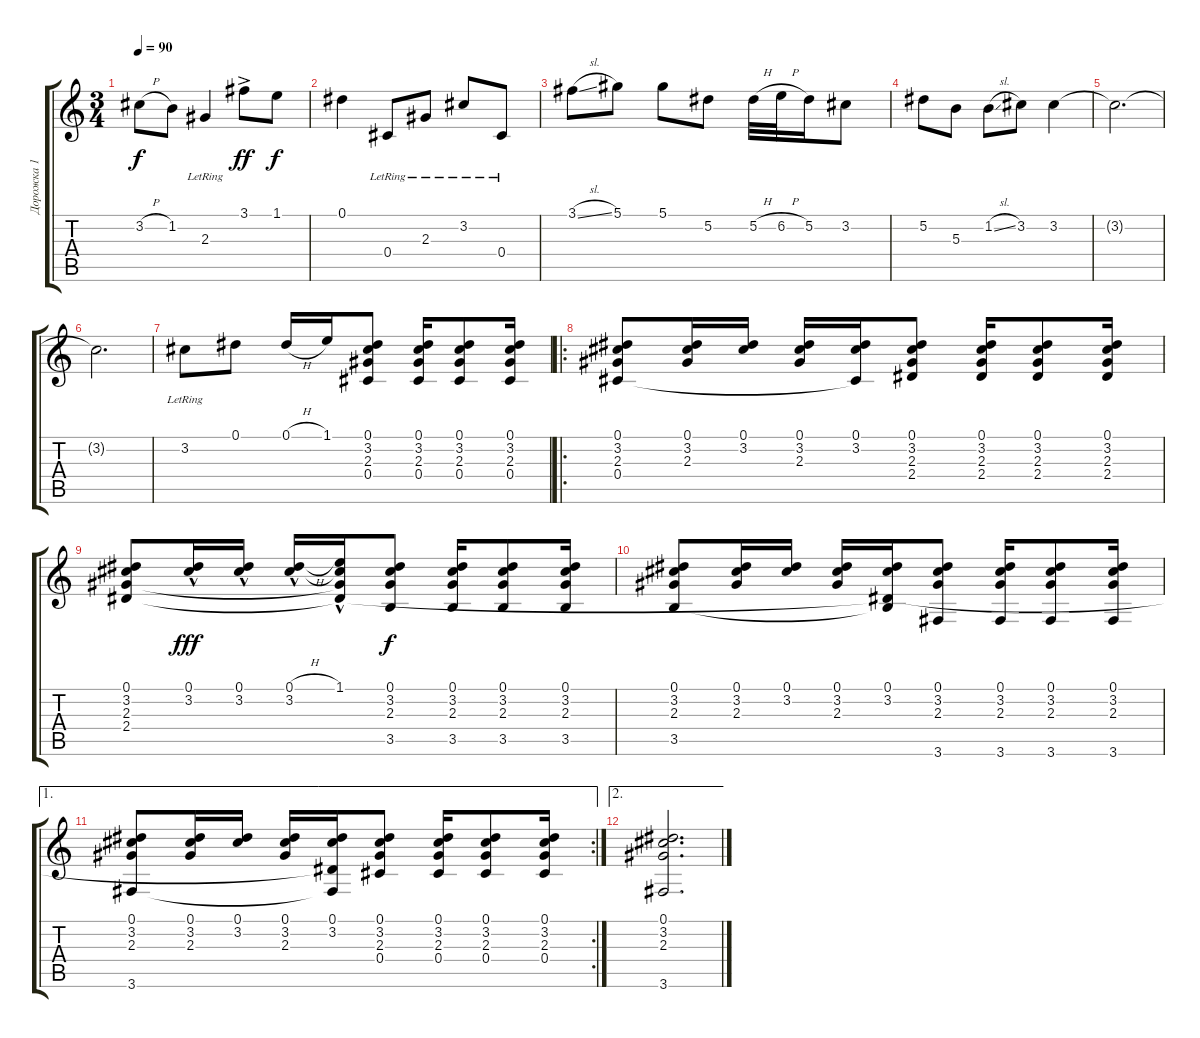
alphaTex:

\track ("Дорожка 1" "Дорожка 1") {instrument electricguitarjazz}
\staff {score tabs}
\tuning (Eb4 Bb3 Gb3 Db3 Ab2 Eb2) {hide}
\ts (3 4)
\tempo 90
\clef g2
\ks c
3.2{h}.8{dy f} 1.2.8 2.3{lr}.4 3.1{ac}.8{dy ff} 1.1.8{dy f} |
0.1.4 0.4{lr}.8 2.3{lr}.8 3.2{lr}.8 0.4{lr}.8 |
3.1{sl}.8 5.1.8 5.1.8 5.2.8 5.2{h}.32 6.2{h}.32 5.2.16 3.2.8 |
5.2.8 5.3.8 1.2{sl}.8 3.2.8 3.2.4 |
3.2{t}.2{d} |
3.2{t}.2{d} |
3.2{lr}.8 0.1.8 0.1{h}.16 1.1.16 (0.1 3.2 2.3 0.4).8 (0.1 3.2 2.3 0.4).16 (0.1 3.2 2.3 0.4).8 (0.1 3.2 2.3 0.4).16 |
\ro
(0.1 3.2 2.3 0.4).8 (0.1 3.2 2.3).16 (0.1 3.2).16 (0.1 3.2 2.3).16 (0.1 3.2 0.4{t}).16 (0.1 3.2 2.3 2.4).8 (0.1 3.2 2.3 2.4).16 (0.1 3.2 2.3 2.4).8 (0.1 3.2 2.3 2.4).16 |
(0.1 3.2 2.3 2.4).8 (0.1 3.2{hac}).16{dy fff} (0.1{hac} 3.2).16 (0.1{h hac} 3.2).16 (1.1{hac} 3.2{t} 2.3{t} 2.4{t}).16 (0.1 3.2 2.3 3.5).8{dy f} (0.1 3.2 2.3 3.5).16 (0.1 3.2 2.3 3.5).8 (0.1 3.2 2.3 3.5).16 |
(0.1 3.2 2.3 3.5).8 (0.1 3.2 2.3).16 (0.1 3.2).16 (0.1 3.2 2.3).16 (0.1 3.2 2.4{t} 3.5{t}).16 (0.1 3.2 2.3 3.6).8 (0.1 3.2 2.3 3.6).16 (0.1 3.2 2.3 3.6).8 (0.1 3.2 2.3 3.6).16 |
\ae 1
\rc 2
(0.1 3.2 2.3 3.6).8 (0.1 3.2 2.3).16 (0.1 3.2).16 (0.1 3.2 2.3).16 (0.1 3.2 2.4{t} 3.6{t}).16 (0.1 3.2 2.3 0.4).8 (0.1 3.2 2.3 0.4).16 (0.1 3.2 2.3 0.4).8 (0.1 3.2 2.3 0.4).16 |
\ae 2
(0.1 3.2 2.3 3.6).2{d}
